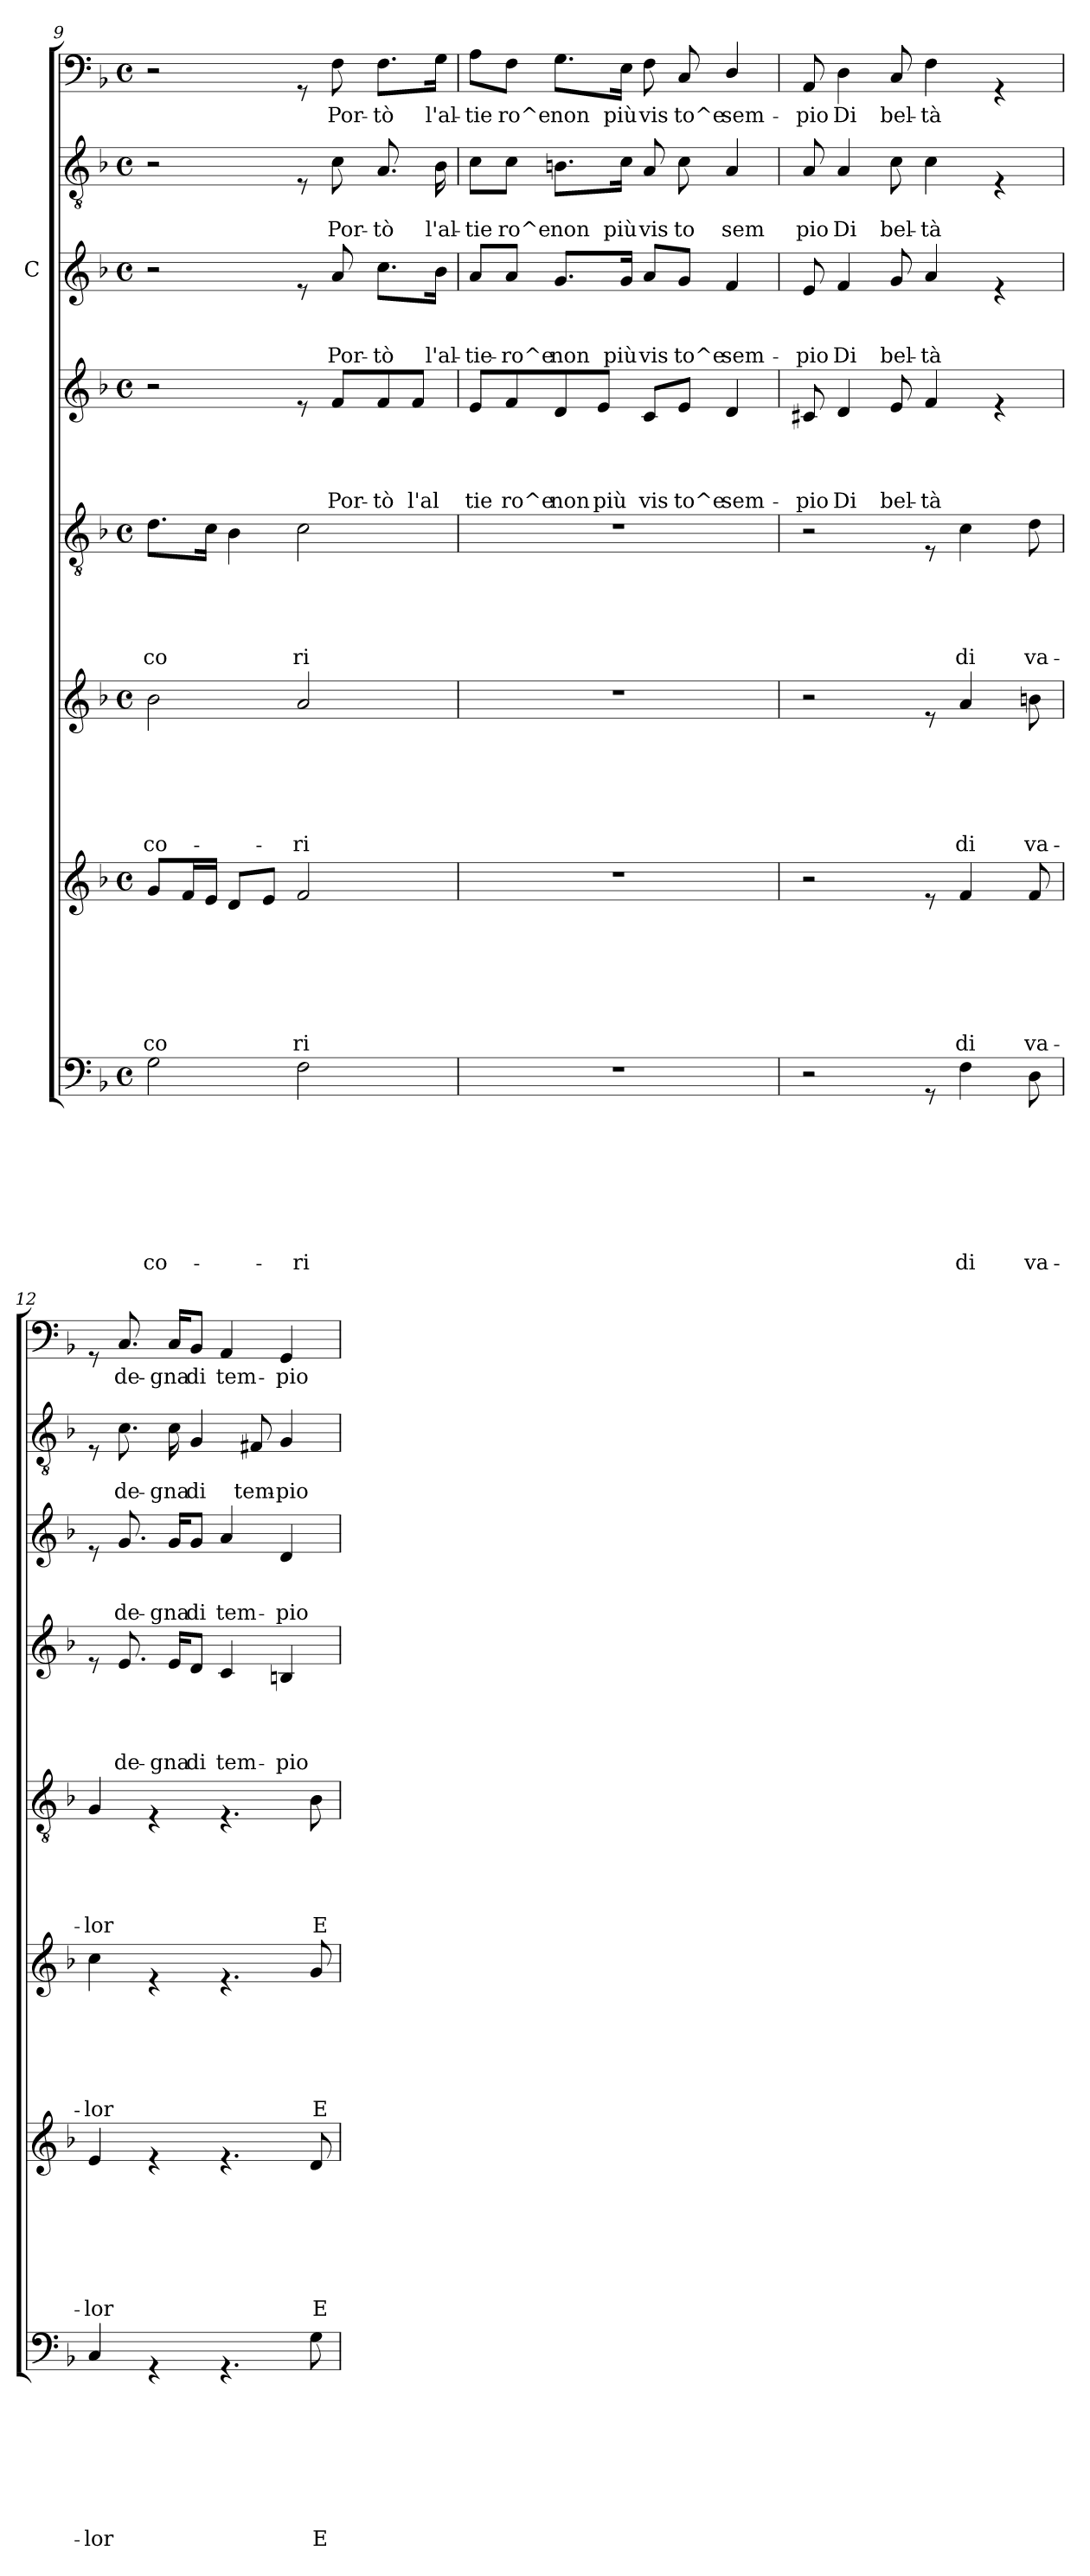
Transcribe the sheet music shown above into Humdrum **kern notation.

**kern	**text	**text	**text	**text	**text	**text	**text	**text	**kern	**text	**text	**text	**text	**text	**text	**text	**kern	**text	**text	**text	**text	**text	**text	**kern	**text	**text	**text	**text	**text	**kern	**text	**text	**text	**text	**kern	**text	**text	**text	**kern	**text	**text	**kern	**text
*part8	*part8	*part8	*part8	*part8	*part8	*part8	*part8	*part8	*part7	*part7	*part7	*part7	*part7	*part7	*part7	*part7	*part6	*part6	*part6	*part6	*part6	*part6	*part6	*part5	*part5	*part5	*part5	*part5	*part5	*part4	*part4	*part4	*part4	*part4	*part3	*part3	*part3	*part3	*part2	*part2	*part2	*part1	*part1
*staff8	*staff8	*staff8	*staff8	*staff8	*staff8	*staff8	*staff8	*staff8	*staff7	*staff7	*staff7	*staff7	*staff7	*staff7	*staff7	*staff7	*staff6	*staff6	*staff6	*staff6	*staff6	*staff6	*staff6	*staff5	*staff5	*staff5	*staff5	*staff5	*staff5	*staff4	*staff4	*staff4	*staff4	*staff4	*staff3	*staff3	*staff3	*staff3	*staff2	*staff2	*staff2	*staff1	*staff1
*	*	*	*	*	*	*	*	*	*	*	*	*	*	*	*	*	*	*	*	*	*	*	*	*	*	*	*	*	*	*	*	*	*	*	*I"C	*	*	*	*	*	*	*	*
*clefF4	*	*	*	*	*	*	*	*	*clefG2	*	*	*	*	*	*	*	*clefG2	*	*	*	*	*	*	*clefGv2	*	*	*	*	*	*clefG2	*	*	*	*	*clefG2	*	*	*	*clefGv2	*	*	*clefF4	*
*k[b-]	*	*	*	*	*	*	*	*	*k[b-]	*	*	*	*	*	*	*	*k[b-]	*	*	*	*	*	*	*k[b-]	*	*	*	*	*	*k[b-]	*	*	*	*	*k[b-]	*	*	*	*k[b-]	*	*	*k[b-]	*
*F:	*	*	*	*	*	*	*	*	*F:	*	*	*	*	*	*	*	*F:	*	*	*	*	*	*	*F:	*	*	*	*	*	*F:	*	*	*	*	*F:	*	*	*	*F:	*	*	*F:	*
*M4/4	*	*	*	*	*	*	*	*	*M4/4	*	*	*	*	*	*	*	*M4/4	*	*	*	*	*	*	*M4/4	*	*	*	*	*	*M4/4	*	*	*	*	*M4/4	*	*	*	*M4/4	*	*	*M4/4	*
*met(c)	*	*	*	*	*	*	*	*	*met(c)	*	*	*	*	*	*	*	*met(c)	*	*	*	*	*	*	*met(c)	*	*	*	*	*	*met(c)	*	*	*	*	*met(c)	*	*	*	*met(c)	*	*	*met(c)	*
=9	=9	=9	=9	=9	=9	=9	=9	=9	=9	=9	=9	=9	=9	=9	=9	=9	=9	=9	=9	=9	=9	=9	=9	=9	=9	=9	=9	=9	=9	=9	=9	=9	=9	=9	=9	=9	=9	=9	=9	=9	=9	=9	=9
!	!	!	!	!	!	!	!	!LO:LY:b	!	!	!	!	!	!	!	!LO:LY:b	!	!	!	!	!	!	!LO:LY:b	!	!	!	!	!	!LO:LY:b	!	!	!	!	!	!	!	!	!	!	!	!	!	!
2G\	.	.	.	.	.	.	.	co-	8g/L	.	.	.	.	.	.	co	2b-\	.	.	.	.	.	co-	8.d\L	.	.	.	.	co	2r	.	.	.	.	2r	.	.	.	2r	.	.	2r	.
.	.	.	.	.	.	.	.	.	16f/L	.	.	.	.	.	.	.	.	.	.	.	.	.	.	.	.	.	.	.	.	.	.	.	.	.	.	.	.	.	.	.	.	.	.
.	.	.	.	.	.	.	.	.	16e/JJ	.	.	.	.	.	.	.	.	.	.	.	.	.	.	16c\Jk	.	.	.	.	.	.	.	.	.	.	.	.	.	.	.	.	.	.	.
.	.	.	.	.	.	.	.	.	8d/L	.	.	.	.	.	.	.	.	.	.	.	.	.	.	4B-\	.	.	.	.	.	.	.	.	.	.	.	.	.	.	.	.	.	.	.
.	.	.	.	.	.	.	.	.	8e/J	.	.	.	.	.	.	.	.	.	.	.	.	.	.	.	.	.	.	.	.	.	.	.	.	.	.	.	.	.	.	.	.	.	.
!	!	!	!	!	!	!	!	!LO:LY:b	!	!	!	!	!	!	!	!LO:LY:b	!	!	!	!	!	!	!LO:LY:b	!	!	!	!	!	!LO:LY:b	!	!	!	!	!	!	!	!	!	!	!	!	!	!
2F\	.	.	.	.	.	.	.	-ri	2f/	.	.	.	.	.	.	ri	2a/	.	.	.	.	.	-ri	2c\	.	.	.	.	ri	8re	.	.	.	.	8re	.	.	.	8rE	.	.	8rGG	.
!	!	!	!	!	!	!	!	!	!	!	!	!	!	!	!	!	!	!	!	!	!	!	!	!	!	!	!	!	!	!	!	!	!	!LO:LY:b	!	!	!	!LO:LY:b	!	!	!LO:LY:b	!	!LO:LY:b
.	.	.	.	.	.	.	.	.	.	.	.	.	.	.	.	.	.	.	.	.	.	.	.	.	.	.	.	.	.	8f/L	.	.	.	Por-	8a/	.	.	Por-	8c\	.	Por-	8F\	Por-
!	!	!	!	!	!	!	!	!	!	!	!	!	!	!	!	!	!	!	!	!	!	!	!	!	!	!	!	!	!	!	!	!	!	!LO:LY:b	!	!	!	!LO:LY:b	!	!	!LO:LY:b	!	!LO:LY:b
.	.	.	.	.	.	.	.	.	.	.	.	.	.	.	.	.	.	.	.	.	.	.	.	.	.	.	.	.	.	8f/	.	.	.	-tò	8.cc\L	.	.	-tò	8.A/	.	-tò	8.F\L	-tò
!	!	!	!	!	!	!	!	!	!	!	!	!	!	!	!	!	!	!	!	!	!	!	!	!	!	!	!	!	!	!	!	!	!	!LO:LY:b	!	!	!	!	!	!	!	!	!
.	.	.	.	.	.	.	.	.	.	.	.	.	.	.	.	.	.	.	.	.	.	.	.	.	.	.	.	.	.	8f/J	.	.	.	l'al	.	.	.	.	.	.	.	.	.
!	!	!	!	!	!	!	!	!	!	!	!	!	!	!	!	!	!	!	!	!	!	!	!	!	!	!	!	!	!	!	!	!	!	!	!	!	!	!LO:LY:b	!	!	!LO:LY:b	!	!LO:LY:b
.	.	.	.	.	.	.	.	.	.	.	.	.	.	.	.	.	.	.	.	.	.	.	.	.	.	.	.	.	.	.	.	.	.	.	16b-\Jk	.	.	l'al-	16B-\	.	l'al-	16G\Jk	l'al-
=10	=10	=10	=10	=10	=10	=10	=10	=10	=10	=10	=10	=10	=10	=10	=10	=10	=10	=10	=10	=10	=10	=10	=10	=10	=10	=10	=10	=10	=10	=10	=10	=10	=10	=10	=10	=10	=10	=10	=10	=10	=10	=10	=10
!	!	!	!	!	!	!	!	!	!	!	!	!	!	!	!	!	!	!	!	!	!	!	!	!	!	!	!	!	!	!	!	!	!	!LO:LY:b	!	!	!	!LO:LY:b	!	!	!LO:LY:b	!	!LO:LY:b
*	*	*	*	*	*	*	*	*	*	*	*	*	*	*	*	*	*	*	*	*	*	*	*	*	*	*	*	*	*	*	*	*	*	*	*	*	*	*	*^	*	*	*^	*
1r	.	.	.	.	.	.	.	.	1r	.	.	.	.	.	.	.	1r	.	.	.	.	.	.	1r	.	.	.	.	.	8e/L	.	.	.	tie	8a/L	.	.	-tie-	8c\L	2ryy	.	-tie	8A\L	2ryy	-tie
!	!	!	!	!	!	!	!	!	!	!	!	!	!	!	!	!	!	!	!	!	!	!	!	!	!	!	!	!	!	!	!	!	!	!LO:LY:b	!	!	!	!LO:LY:b	!	!	!	!LO:LY:b	!	!	!LO:LY:b
.	.	.	.	.	.	.	.	.	.	.	.	.	.	.	.	.	.	.	.	.	.	.	.	.	.	.	.	.	.	8f/	.	.	.	ro^e	8a/J	.	.	-ro^e	8c\J	.	.	ro^e	8F\J	.	ro^e
!	!	!	!	!	!	!	!	!	!	!	!	!	!	!	!	!	!	!	!	!	!	!	!	!	!	!	!	!	!	!	!	!	!	!LO:LY:b	!	!	!	!LO:LY:b	!	!	!	!LO:LY:b	!	!	!LO:LY:b
.	.	.	.	.	.	.	.	.	.	.	.	.	.	.	.	.	.	.	.	.	.	.	.	.	.	.	.	.	.	8d/	.	.	.	non	8.g/L	.	.	non	8.Bn\L	.	.	non	8.G\L	.	non
!	!	!	!	!	!	!	!	!	!	!	!	!	!	!	!	!	!	!	!	!	!	!	!	!	!	!	!	!	!	!	!	!	!	!LO:LY:b	!	!	!	!	!	!	!	!	!	!	!
.	.	.	.	.	.	.	.	.	.	.	.	.	.	.	.	.	.	.	.	.	.	.	.	.	.	.	.	.	.	8e/J	.	.	.	più	.	.	.	.	.	.	.	.	.	.	.
!	!	!	!	!	!	!	!	!	!	!	!	!	!	!	!	!	!	!	!	!	!	!	!	!	!	!	!	!	!	!	!	!	!	!	!	!	!	!LO:LY:b	!	!	!	!LO:LY:b	!	!	!LO:LY:b
.	.	.	.	.	.	.	.	.	.	.	.	.	.	.	.	.	.	.	.	.	.	.	.	.	.	.	.	.	.	.	.	.	.	.	16g/Jk	.	.	più	16c\Jk	.	.	più	16E\Jk	.	più
!	!	!	!	!	!	!	!	!	!	!	!	!	!	!	!	!	!	!	!	!	!	!	!	!	!	!	!	!	!	!	!	!	!	!LO:LY:b	!	!	!	!LO:LY:b	!	!	!	!LO:LY:b	!	!	!LO:LY:b
.	.	.	.	.	.	.	.	.	.	.	.	.	.	.	.	.	.	.	.	.	.	.	.	.	.	.	.	.	.	8c/L	.	.	.	vis	8a/L	.	.	vis	8A/	8ryy	.	vis	8F\	8ryy	vis
!	!	!	!	!	!	!	!	!	!	!	!	!	!	!	!	!	!	!	!	!	!	!	!	!	!	!	!	!	!	!	!	!	!	!LO:LY:b	!	!	!	!LO:LY:b	!	!	!	!LO:LY:b	!	!	!LO:LY:b
.	.	.	.	.	.	.	.	.	.	.	.	.	.	.	.	.	.	.	.	.	.	.	.	.	.	.	.	.	.	8e/J	.	.	.	to^e	8g/J	.	.	to^e	8ryy	8c\	.	to	8ryy	8C/	-to^e
!	!	!	!	!	!	!	!	!	!	!	!	!	!	!	!	!	!	!	!	!	!	!	!	!	!	!	!	!	!	!	!	!	!	!LO:LY:b	!	!	!	!LO:LY:b	!	!	!	!LO:LY:b	!	!	!LO:LY:b
.	.	.	.	.	.	.	.	.	.	.	.	.	.	.	.	.	.	.	.	.	.	.	.	.	.	.	.	.	.	4d/	.	.	.	sem-	4f/	.	.	sem-	4A/	4ryy	.	sem	4D/	4ryy	sem-
=11	=11	=11	=11	=11	=11	=11	=11	=11	=11	=11	=11	=11	=11	=11	=11	=11	=11	=11	=11	=11	=11	=11	=11	=11	=11	=11	=11	=11	=11	=11	=11	=11	=11	=11	=11	=11	=11	=11	=11	=11	=11	=11	=11	=11	=11
!	!	!	!	!	!	!	!	!	!	!	!	!	!	!	!	!	!	!	!	!	!	!	!	!	!	!	!	!	!	!	!	!	!	!LO:LY:b	!	!	!	!LO:LY:b	!	!	!	!LO:LY:b	!	!	!LO:LY:b
*	*	*	*	*	*	*	*	*	*	*	*	*	*	*	*	*	*	*	*	*	*	*	*	*	*	*	*	*	*	*	*	*	*	*	*	*	*	*	*v	*v	*	*	*	*	*
*	*	*	*	*	*	*	*	*	*	*	*	*	*	*	*	*	*	*	*	*	*	*	*	*	*	*	*	*	*	*	*	*	*	*	*	*	*	*	*	*	*	*v	*v	*
2r	.	.	.	.	.	.	.	.	2r	.	.	.	.	.	.	.	2r	.	.	.	.	.	.	2r	.	.	.	.	.	8c#X/	.	.	.	-pio	8e/	.	.	-pio	8A/	.	pio	8AA/	pio
!	!	!	!	!	!	!	!	!	!	!	!	!	!	!	!	!	!	!	!	!	!	!	!	!	!	!	!	!	!	!	!	!	!	!LO:LY:b	!	!	!	!LO:LY:b	!	!	!LO:LY:b	!	!LO:LY:b
.	.	.	.	.	.	.	.	.	.	.	.	.	.	.	.	.	.	.	.	.	.	.	.	.	.	.	.	.	.	4d/	.	.	.	Di	4f/	.	.	Di	4A/	.	Di	4D\	Di
!	!	!	!	!	!	!	!	!	!	!	!	!	!	!	!	!	!	!	!	!	!	!	!	!	!	!	!	!	!	!	!	!	!	!LO:LY:b	!	!	!	!LO:LY:b	!	!	!LO:LY:b	!	!LO:LY:b
.	.	.	.	.	.	.	.	.	.	.	.	.	.	.	.	.	.	.	.	.	.	.	.	.	.	.	.	.	.	8e/	.	.	.	bel-	8g/	.	.	bel-	8c\	.	bel-	8C/	bel-
!	!	!	!	!	!	!	!	!	!	!	!	!	!	!	!	!	!	!	!	!	!	!	!	!	!	!	!	!	!	!	!	!	!	!LO:LY:b	!	!	!	!LO:LY:b	!	!	!LO:LY:b	!	!LO:LY:b
8rGG	.	.	.	.	.	.	.	.	8re	.	.	.	.	.	.	.	8re	.	.	.	.	.	.	8rE	.	.	.	.	.	4f/	.	.	.	-tà	4a/	.	.	-tà	4c\	.	-tà	4F\	-tà
!	!	!	!	!	!	!	!	!LO:LY:b	!	!	!	!	!	!	!	!LO:LY:b	!	!	!	!	!	!	!LO:LY:b	!	!	!	!	!	!LO:LY:b	!	!	!	!	!	!	!	!	!	!	!	!	!	!
4F\	.	.	.	.	.	.	.	di	4f/	.	.	.	.	.	.	di	4a/	.	.	.	.	.	di	4c\	.	.	.	.	di	.	.	.	.	.	.	.	.	.	.	.	.	.	.
.	.	.	.	.	.	.	.	.	.	.	.	.	.	.	.	.	.	.	.	.	.	.	.	.	.	.	.	.	.	4re	.	.	.	.	4re	.	.	.	4rE	.	.	4rGG	.
!	!	!	!	!	!	!	!	!LO:LY:b	!	!	!	!	!	!	!	!LO:LY:b	!	!	!	!	!	!	!LO:LY:b	!	!	!	!	!	!LO:LY:b	!	!	!	!	!	!	!	!	!	!	!	!	!	!
8D\	.	.	.	.	.	.	.	va-	8f/	.	.	.	.	.	.	va-	8bn\	.	.	.	.	.	va-	8d\	.	.	.	.	va-	.	.	.	.	.	.	.	.	.	.	.	.	.	.
!!LO:LB:g=z
=12	=12	=12	=12	=12	=12	=12	=12	=12	=12	=12	=12	=12	=12	=12	=12	=12	=12	=12	=12	=12	=12	=12	=12	=12	=12	=12	=12	=12	=12	=12	=12	=12	=12	=12	=12	=12	=12	=12	=12	=12	=12	=12	=12
!	!	!	!	!	!	!	!	!LO:LY:b	!	!	!	!	!	!	!	!LO:LY:b	!	!	!	!	!	!	!LO:LY:b	!	!	!	!	!	!LO:LY:b	!	!	!	!	!	!	!	!	!	!	!	!	!	!
4C/	.	.	.	.	.	.	.	-lor	4e/	.	.	.	.	.	.	-lor	4cc\	.	.	.	.	.	-lor	4G/	.	.	.	.	-lor	8re	.	.	.	.	8re	.	.	.	8rE	.	.	8rGG	.
!	!	!	!	!	!	!	!	!	!	!	!	!	!	!	!	!	!	!	!	!	!	!	!	!	!	!	!	!	!	!	!	!	!	!LO:LY:b	!	!	!	!LO:LY:b	!	!	!LO:LY:b	!	!LO:LY:b
.	.	.	.	.	.	.	.	.	.	.	.	.	.	.	.	.	.	.	.	.	.	.	.	.	.	.	.	.	.	8.e/	.	.	.	de-	8.g/	.	.	de-	8.c\	.	de-	8.C/	de-
4rGG	.	.	.	.	.	.	.	.	4re	.	.	.	.	.	.	.	4re	.	.	.	.	.	.	4rE	.	.	.	.	.	.	.	.	.	.	.	.	.	.	.	.	.	.	.
!	!	!	!	!	!	!	!	!	!	!	!	!	!	!	!	!	!	!	!	!	!	!	!	!	!	!	!	!	!	!	!	!	!	!LO:LY:b	!	!	!	!LO:LY:b	!	!	!LO:LY:b	!	!LO:LY:b
.	.	.	.	.	.	.	.	.	.	.	.	.	.	.	.	.	.	.	.	.	.	.	.	.	.	.	.	.	.	16e/KL	.	.	.	-gna	16g/KL	.	.	-gna	16c\	.	-gna	16C/KL	-gna
!	!	!	!	!	!	!	!	!	!	!	!	!	!	!	!	!	!	!	!	!	!	!	!	!	!	!	!	!	!	!	!	!	!	!LO:LY:b	!	!	!	!LO:LY:b	!	!	!LO:LY:b	!	!LO:LY:b
.	.	.	.	.	.	.	.	.	.	.	.	.	.	.	.	.	.	.	.	.	.	.	.	.	.	.	.	.	.	8d/J	.	.	.	di	8g/J	.	.	di	4G/	.	di	8BB-/J	di
!	!	!	!	!	!	!	!	!	!	!	!	!	!	!	!	!	!	!	!	!	!	!	!	!	!	!	!	!	!	!	!	!	!	!LO:LY:b	!	!	!	!LO:LY:b	!	!	!	!	!LO:LY:b
4.rGG	.	.	.	.	.	.	.	.	4.re	.	.	.	.	.	.	.	4.re	.	.	.	.	.	.	4.rE	.	.	.	.	.	4c/	.	.	.	tem-	4a/	.	.	tem-	.	.	.	4AA/	tem-
!	!	!	!	!	!	!	!	!	!	!	!	!	!	!	!	!	!	!	!	!	!	!	!	!	!	!	!	!	!	!	!	!	!	!	!	!	!	!	!	!	!LO:LY:b	!	!
.	.	.	.	.	.	.	.	.	.	.	.	.	.	.	.	.	.	.	.	.	.	.	.	.	.	.	.	.	.	.	.	.	.	.	.	.	.	.	8F#X/	.	tem-	.	.
!	!	!	!	!	!	!	!	!	!	!	!	!	!	!	!	!	!	!	!	!	!	!	!	!	!	!	!	!	!	!	!	!	!	!LO:LY:b	!	!	!	!LO:LY:b	!	!	!LO:LY:b	!	!LO:LY:b
.	.	.	.	.	.	.	.	.	.	.	.	.	.	.	.	.	.	.	.	.	.	.	.	.	.	.	.	.	.	4Bn/	.	.	.	-pio	4d/	.	.	-pio	4G/	.	-pio	4GG/	-pio
!	!	!	!	!	!	!	!	!LO:LY:b	!	!	!	!	!	!	!	!LO:LY:b	!	!	!	!	!	!	!LO:LY:b	!	!	!	!	!	!LO:LY:b	!	!	!	!	!	!	!	!	!	!	!	!	!	!
8G\	.	.	.	.	.	.	.	E	8d/	.	.	.	.	.	.	E	8g/	.	.	.	.	.	E	8B-\	.	.	.	.	E	.	.	.	.	.	.	.	.	.	.	.	.	.	.
=	=	=	=	=	=	=	=	=	=	=	=	=	=	=	=	=	=	=	=	=	=	=	=	=	=	=	=	=	=	=	=	=	=	=	=	=	=	=	=	=	=	=	=
*-	*-	*-	*-	*-	*-	*-	*-	*-	*-	*-	*-	*-	*-	*-	*-	*-	*-	*-	*-	*-	*-	*-	*-	*-	*-	*-	*-	*-	*-	*-	*-	*-	*-	*-	*-	*-	*-	*-	*-	*-	*-	*-	*-
